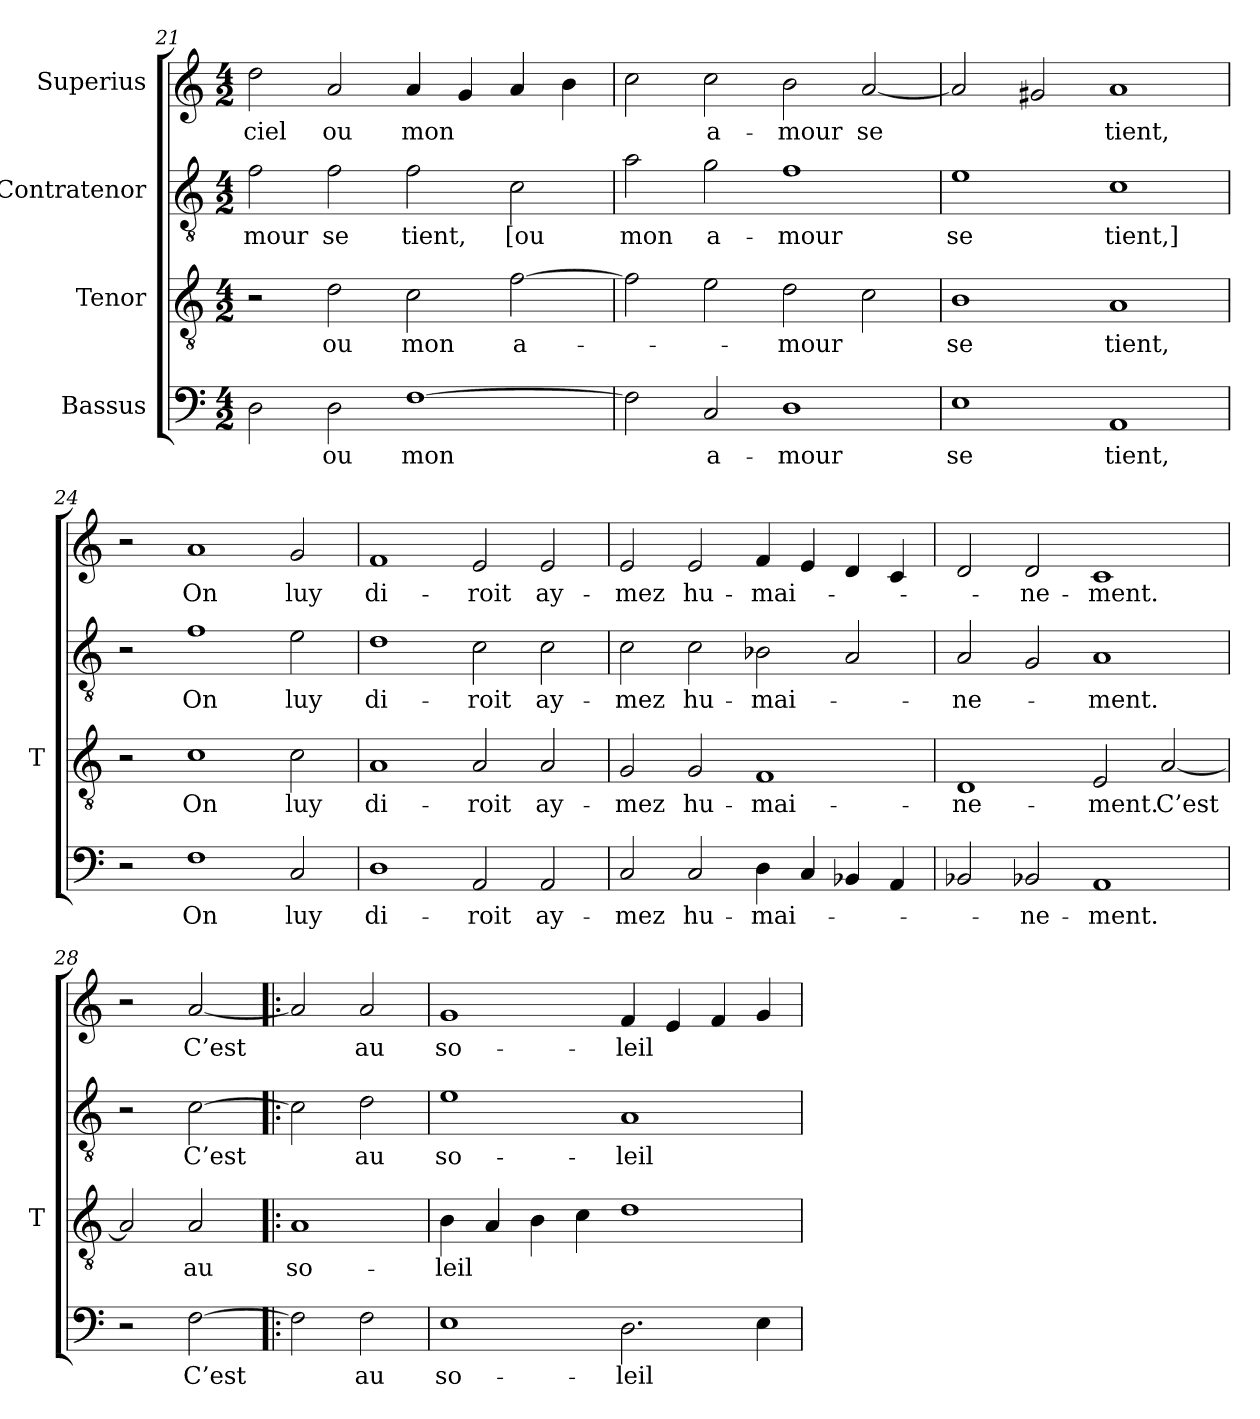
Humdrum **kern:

**kern	**text	**kern	**text	**kern	**text	**kern	**text
*part4	*part4	*part3	*part3	*part2	*part2	*part1	*part1
*staff4	*staff4	*staff3	*staff3	*staff2	*staff2	*staff1	*staff1
*I"Bassus	*	*I"Tenor	*	*I"Contratenor	*	*I"Superius	*
*	*	*I'T	*	*	*	*	*
*clefF4	*	*clefGv2	*	*clefGv2	*	*clefG2	*
*k[]	*	*k[]	*	*k[]	*	*k[]	*
*M4/2	*	*M4/2	*	*M4/2	*	*M4/2	*
=21	=21	=21	=21	=21	=21	=21	=21
2D	.	2r	.	2f	-mour	2dd	-ciel
2D	-ou	2d	-ou	2f	-se	2a	-ou
[1F	-mon	2c	-mon	2f	-tient,	4a	-mon
.	.	.	.	.	.	4g	.
.	.	[2f	a-	2c	-[ou	4a	.
.	.	.	.	.	.	4b	.
=22	=22	=22	=22	=22	=22	=22	=22
2F]	.	2f]	.	2a	-mon	2cc	.
2C	a-	2e	.	2g	a-	2cc	a-
1D	-mour	2d	-mour	1f	-mour	2b	-mour
.	.	2c	.	.	.	[2a	-se
=23	=23	=23	=23	=23	=23	=23	=23
1E	-se	1B	-se	1e	-se	2a]	.
.	.	.	.	.	.	2g#X	.
1AA	-tient,	1A	-tient,	1c	-tient,]	1a	-tient,
=24	=24	=24	=24	=24	=24	=24	=24
2r	.	2r	.	2r	.	2r	.
1F	-On	1c	-On	1f	-On	1a	-On
2C	-luy	2c	-luy	2e	-luy	2g	-luy
=25	=25	=25	=25	=25	=25	=25	=25
1D	di-	1A	di-	1d	di-	1f	di-
2AA	-roit	2A	-roit	2c	-roit	2e	-roit
2AA	ay-	2A	ay-	2c	ay-	2e	ay-
=26	=26	=26	=26	=26	=26	=26	=26
2C	-mez	2G	-mez	2c	-mez	2e	-mez
2C	hu-	2G	hu-	2c	hu-	2e	hu-
4D	mai-	1F	mai-	2B-X	mai-	4f	mai-
4C	.	.	.	.	.	4e	.
4BB-X	.	.	.	2A	.	4d	.
4AA	.	.	.	.	.	4c	.
=27	=27	=27	=27	=27	=27	=27	=27
2BB-X	.	1D	ne-	2A	ne-	2d	.
2BB-X	ne-	.	.	2G	.	2d	ne-
1AA	-ment.	2E	-ment.	1A	-ment.	1c	-ment.
.	.	[2A	-C’est	.	.	.	.
=28	=28	=28	=28	=28	=28	=28	=28
2r	.	2A]	.	2r	.	2r	.
[2F	-C’est	2A	-au	[2c	-C’est	[2a	-C’est
=29!|:	=29!|:	=29!|:	=29!|:	=29!|:	=29!|:	=29!|:	=29!|:
2F]	.	1A	so-	2c]	.	2a]	.
2F	-au	.	.	2d	-au	2a	-au
=30	=30	=30	=30	=30	=30	=30	=30
1E	so-	4B	-leil	1e	so-	1g	so-
.	.	4A	.	.	.	.	.
.	.	4B	.	.	.	.	.
.	.	4c	.	.	.	.	.
2.D	-leil	1d	.	1A	-leil	4f	-leil
.	.	.	.	.	.	4e	.
.	.	.	.	.	.	4f	.
4E	.	.	.	.	.	4g	.
=	=	=	=	=	=	=	=
*-	*-	*-	*-	*-	*-	*-	*-
